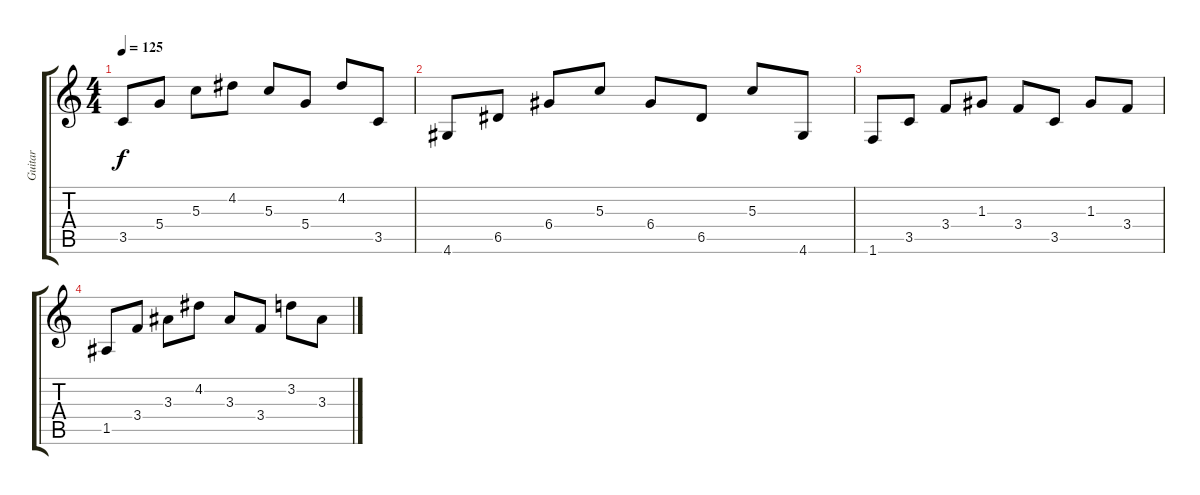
\track ("Guitar" "Guitar") {instrument overdrivenguitar}
\staff {score tabs}
\tuning (E4 B3 G3 D3 A2 E2) {hide}
\ts (4 4)
\tempo 125
\clef g2
\ks c
3.5.8{dy f} 5.4.8 5.3.8 4.2.8 5.3.8 5.4.8 4.2.8 3.5.8 |
4.6.8 6.5.8 6.4.8 5.3.8 6.4.8 6.5.8 5.3.8 4.6.8 |
1.6.8 3.5.8 3.4.8 1.3.8 3.4.8 3.5.8 1.3.8 3.4.8 |
1.5.8 3.4.8 3.3.8 4.2.8 3.3.8 3.4.8 3.2.8 3.3.8
